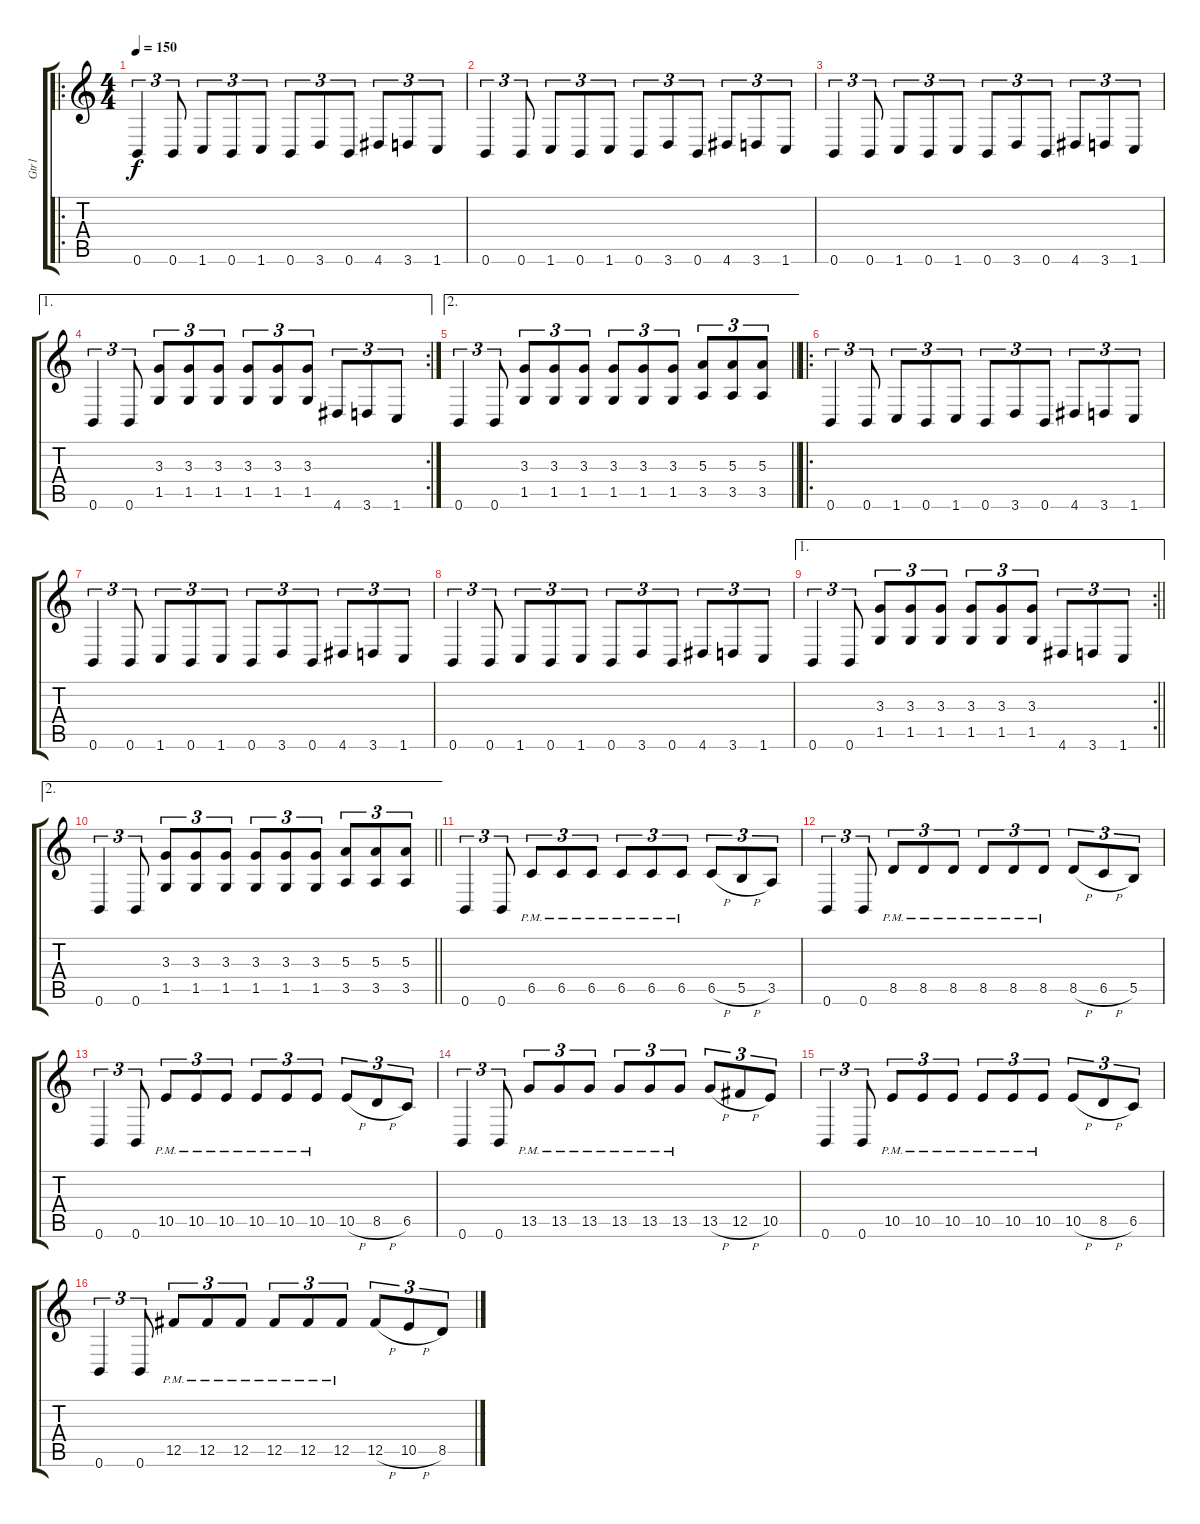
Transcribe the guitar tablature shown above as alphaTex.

\track ("Gtr1" "Gtr1") {instrument distortionguitar}
\staff {score tabs}
\tuning (Db4 Ab3 E3 B2 Gb2 B1) {hide}
\ro
\ts (4 4)
\section ("" "")
\tempo 150
\clef g2
\ks c
0.6.4{tu (3 2) dy f} 0.6.8{tu (3 2)} 1.6.8{tu (3 2)} 0.6.8{tu (3 2)} 1.6.8{tu (3 2)} 0.6.8{tu (3 2)} 3.6.8{tu (3 2)} 0.6.8{tu (3 2)} 4.6.8{tu (3 2)} 3.6.8{tu (3 2)} 1.6.8{tu (3 2)} |
0.6.4{tu (3 2)} 0.6.8{tu (3 2)} 1.6.8{tu (3 2)} 0.6.8{tu (3 2)} 1.6.8{tu (3 2)} 0.6.8{tu (3 2)} 3.6.8{tu (3 2)} 0.6.8{tu (3 2)} 4.6.8{tu (3 2)} 3.6.8{tu (3 2)} 1.6.8{tu (3 2)} |
0.6.4{tu (3 2)} 0.6.8{tu (3 2)} 1.6.8{tu (3 2)} 0.6.8{tu (3 2)} 1.6.8{tu (3 2)} 0.6.8{tu (3 2)} 3.6.8{tu (3 2)} 0.6.8{tu (3 2)} 4.6.8{tu (3 2)} 3.6.8{tu (3 2)} 1.6.8{tu (3 2)} |
\ae 1
\rc 2
0.6.4{tu (3 2)} 0.6.8{tu (3 2)} (3.3 1.5).8{tu (3 2)} (3.3 1.5).8{tu (3 2)} (3.3 1.5).8{tu (3 2)} (3.3 1.5).8{tu (3 2)} (3.3 1.5).8{tu (3 2)} (3.3 1.5).8{tu (3 2)} 4.6.8{tu (3 2)} 3.6.8{tu (3 2)} 1.6.8{tu (3 2)} |
\ae 2
\barLineRight lightlight
0.6.4{tu (3 2)} 0.6.8{tu (3 2)} (3.3 1.5).8{tu (3 2)} (3.3 1.5).8{tu (3 2)} (3.3 1.5).8{tu (3 2)} (3.3 1.5).8{tu (3 2)} (3.3 1.5).8{tu (3 2)} (3.3 1.5).8{tu (3 2)} (5.3 3.5).8{tu (3 2)} (5.3 3.5).8{tu (3 2)} (5.3 3.5).8{tu (3 2)} |
\ro
0.6.4{tu (3 2)} 0.6.8{tu (3 2)} 1.6.8{tu (3 2)} 0.6.8{tu (3 2)} 1.6.8{tu (3 2)} 0.6.8{tu (3 2)} 3.6.8{tu (3 2)} 0.6.8{tu (3 2)} 4.6.8{tu (3 2)} 3.6.8{tu (3 2)} 1.6.8{tu (3 2)} |
0.6.4{tu (3 2)} 0.6.8{tu (3 2)} 1.6.8{tu (3 2)} 0.6.8{tu (3 2)} 1.6.8{tu (3 2)} 0.6.8{tu (3 2)} 3.6.8{tu (3 2)} 0.6.8{tu (3 2)} 4.6.8{tu (3 2)} 3.6.8{tu (3 2)} 1.6.8{tu (3 2)} |
0.6.4{tu (3 2)} 0.6.8{tu (3 2)} 1.6.8{tu (3 2)} 0.6.8{tu (3 2)} 1.6.8{tu (3 2)} 0.6.8{tu (3 2)} 3.6.8{tu (3 2)} 0.6.8{tu (3 2)} 4.6.8{tu (3 2)} 3.6.8{tu (3 2)} 1.6.8{tu (3 2)} |
\ae 1
\rc 2
\barLineRight lightlight
0.6.4{tu (3 2)} 0.6.8{tu (3 2)} (3.3 1.5).8{tu (3 2)} (3.3 1.5).8{tu (3 2)} (3.3 1.5).8{tu (3 2)} (3.3 1.5).8{tu (3 2)} (3.3 1.5).8{tu (3 2)} (3.3 1.5).8{tu (3 2)} 4.6.8{tu (3 2)} 3.6.8{tu (3 2)} 1.6.8{tu (3 2)} |
\ae 2
\barLineRight lightlight
0.6.4{tu (3 2)} 0.6.8{tu (3 2)} (3.3 1.5).8{tu (3 2)} (3.3 1.5).8{tu (3 2)} (3.3 1.5).8{tu (3 2)} (3.3 1.5).8{tu (3 2)} (3.3 1.5).8{tu (3 2)} (3.3 1.5).8{tu (3 2)} (5.3 3.5).8{tu (3 2)} (5.3 3.5).8{tu (3 2)} (5.3 3.5).8{tu (3 2)} |
\section ("" "")
0.6.4{tu (3 2)} 0.6.8{tu (3 2)} 6.5{pm}.8{tu (3 2)} 6.5{pm}.8{tu (3 2)} 6.5{pm}.8{tu (3 2)} 6.5{pm}.8{tu (3 2)} 6.5{pm}.8{tu (3 2)} 6.5{pm}.8{tu (3 2)} 6.5{h}.8{tu (3 2)} 5.5{h}.8{tu (3 2)} 3.5.8{tu (3 2)} |
0.6.4{tu (3 2)} 0.6.8{tu (3 2)} 8.5{pm}.8{tu (3 2)} 8.5{pm}.8{tu (3 2)} 8.5{pm}.8{tu (3 2)} 8.5{pm}.8{tu (3 2)} 8.5{pm}.8{tu (3 2)} 8.5{pm}.8{tu (3 2)} 8.5{h}.8{tu (3 2)} 6.5{h}.8{tu (3 2)} 5.5.8{tu (3 2)} |
0.6.4{tu (3 2)} 0.6.8{tu (3 2)} 10.5{pm}.8{tu (3 2)} 10.5{pm}.8{tu (3 2)} 10.5{pm}.8{tu (3 2)} 10.5{pm}.8{tu (3 2)} 10.5{pm}.8{tu (3 2)} 10.5{pm}.8{tu (3 2)} 10.5{h}.8{tu (3 2)} 8.5{h}.8{tu (3 2)} 6.5.8{tu (3 2)} |
0.6.4{tu (3 2)} 0.6.8{tu (3 2)} 13.5{pm}.8{tu (3 2)} 13.5{pm}.8{tu (3 2)} 13.5{pm}.8{tu (3 2)} 13.5{pm}.8{tu (3 2)} 13.5{pm}.8{tu (3 2)} 13.5{pm}.8{tu (3 2)} 13.5{h}.8{tu (3 2)} 12.5{h}.8{tu (3 2)} 10.5.8{tu (3 2)} |
0.6.4{tu (3 2)} 0.6.8{tu (3 2)} 10.5{pm}.8{tu (3 2)} 10.5{pm}.8{tu (3 2)} 10.5{pm}.8{tu (3 2)} 10.5{pm}.8{tu (3 2)} 10.5{pm}.8{tu (3 2)} 10.5{pm}.8{tu (3 2)} 10.5{h}.8{tu (3 2)} 8.5{h}.8{tu (3 2)} 6.5.8{tu (3 2)} |
0.6.4{tu (3 2)} 0.6.8{tu (3 2)} 12.5{pm}.8{tu (3 2)} 12.5{pm}.8{tu (3 2)} 12.5{pm}.8{tu (3 2)} 12.5{pm}.8{tu (3 2)} 12.5{pm}.8{tu (3 2)} 12.5{pm}.8{tu (3 2)} 12.5{h}.8{tu (3 2)} 10.5{h}.8{tu (3 2)} 8.5.8{tu (3 2)}
